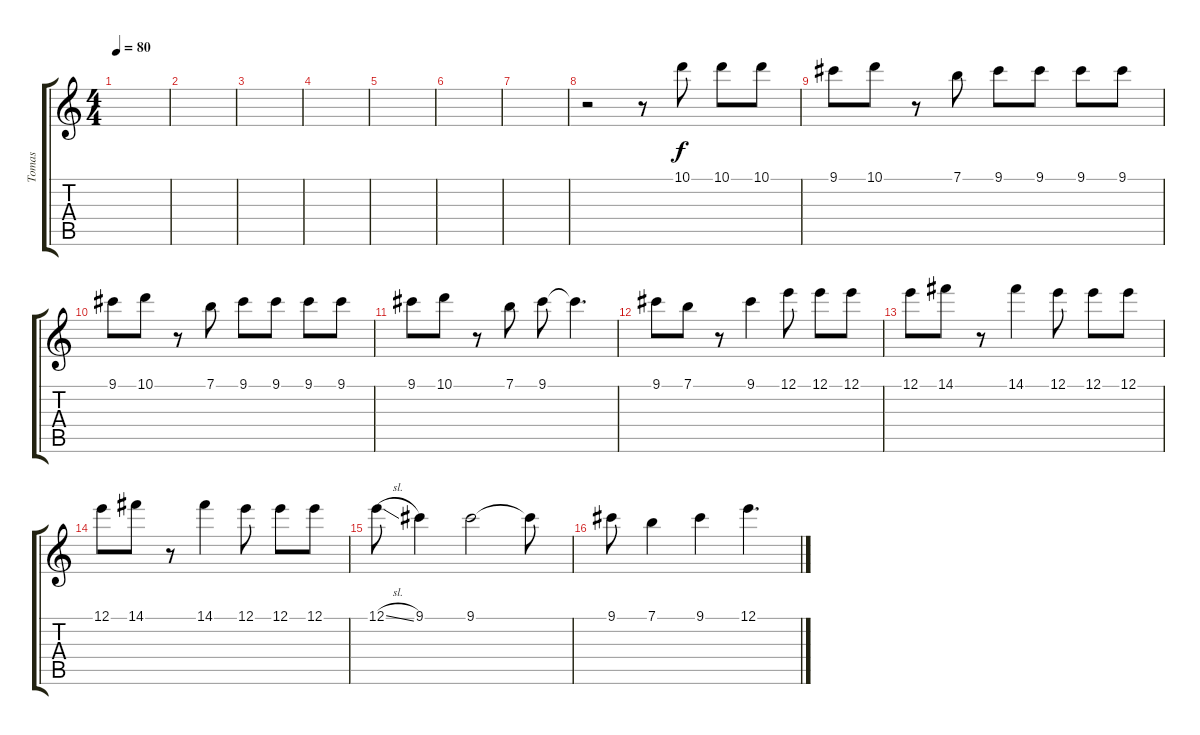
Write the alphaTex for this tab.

\track ("Tomas" "Tomas") {instrument distortionguitar}
\staff {score tabs}
\tuning (E4 B3 G3 D3 A2 E2) {hide}
\ts (4 4)
\tempo 80
\clef g2
\ks c
|
|
|
|
|
|
|
r.2 r.8 10.1.8 10.1.8 10.1.8 |
9.1.8 10.1.8 r.8 7.1.8 9.1.8 9.1.8 9.1.8 9.1.8 |
9.1.8 10.1.8 r.8 7.1.8 9.1.8 9.1.8 9.1.8 9.1.8 |
9.1.8 10.1.8 r.8 7.1.8 9.1.8 9.1{t}.4{d} |
9.1.8 7.1.8 r.8 9.1.4 12.1.8 12.1.8 12.1.8 |
12.1.8 14.1.8 r.8 14.1.4 12.1.8 12.1.8 12.1.8 |
12.1.8 14.1.8 r.8 14.1.4 12.1.8 12.1.8 12.1.8 |
12.1{sl}.8 9.1.4 9.1.2 9.1{t}.8 |
9.1.8 7.1.4 9.1.4 12.1.4{d}
